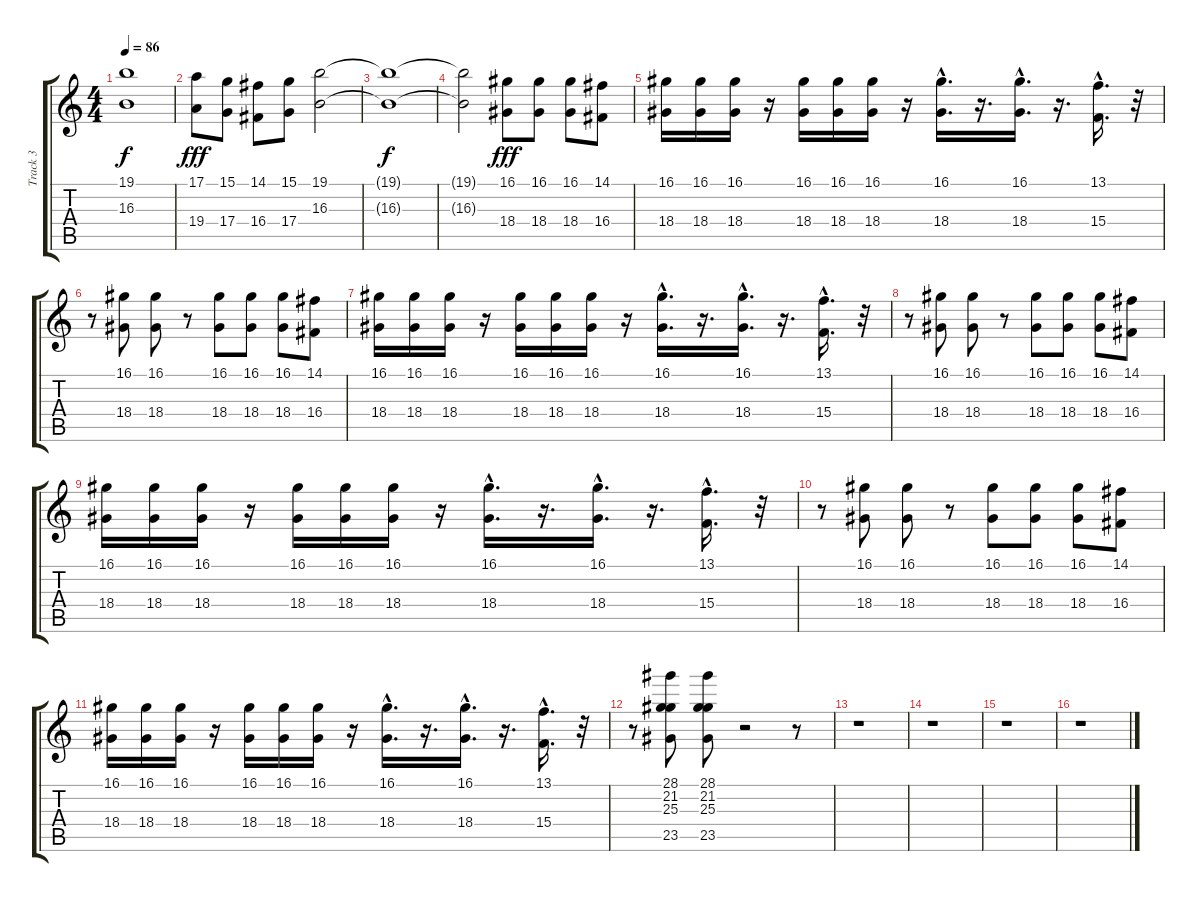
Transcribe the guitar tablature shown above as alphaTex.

\track ("Track 3" "Track 3") {instrument ocarina}
\staff {score tabs}
\tuning (E4 B3 G3 D3 A2 E2) {hide}
\ts (4 4)
\tempo 86
\clef g2
\ks c
(19.1{t} 16.3{t}).1{dy f} |
(17.1 19.4).8{dy fff} (15.1 17.4).8 (14.1 16.4).8 (15.1 17.4).8 (19.1 16.3).2 |
(19.1{t} 16.3{t}).1{dy f} |
(19.1{t} 16.3{t}).2 (16.1 18.4).8{dy fff} (16.1 18.4).8 (16.1 18.4).8 (14.1 16.4).8 |
(16.1 18.4).16 (16.1 18.4).16 (16.1 18.4).16 r.16 (16.1 18.4).16 (16.1 18.4).16 (16.1 18.4).16 r.16 (16.1{hac} 18.4{hac}).16{d} r.16{d} (16.1{hac} 18.4{hac}).16{d} r.16{d} (13.1{hac} 15.4{hac}).16{d} r.32 |
r.8 (16.1 18.4).8 (16.1 18.4).8 r.8 (16.1 18.4).8 (16.1 18.4).8 (16.1 18.4).8 (14.1 16.4).8 |
(16.1 18.4).16 (16.1 18.4).16 (16.1 18.4).16 r.16 (16.1 18.4).16 (16.1 18.4).16 (16.1 18.4).16 r.16 (16.1{hac} 18.4{hac}).16{d} r.16{d} (16.1{hac} 18.4{hac}).16{d} r.16{d} (13.1{hac} 15.4{hac}).16{d} r.32 |
r.8 (16.1 18.4).8 (16.1 18.4).8 r.8 (16.1 18.4).8 (16.1 18.4).8 (16.1 18.4).8 (14.1 16.4).8 |
(16.1 18.4).16 (16.1 18.4).16 (16.1 18.4).16 r.16 (16.1 18.4).16 (16.1 18.4).16 (16.1 18.4).16 r.16 (16.1{hac} 18.4{hac}).16{d} r.16{d} (16.1{hac} 18.4{hac}).16{d} r.16{d} (13.1{hac} 15.4{hac}).16{d} r.32 |
r.8 (16.1 18.4).8 (16.1 18.4).8 r.8 (16.1 18.4).8 (16.1 18.4).8 (16.1 18.4).8 (14.1 16.4).8 |
(16.1 18.4).16 (16.1 18.4).16 (16.1 18.4).16 r.16 (16.1 18.4).16 (16.1 18.4).16 (16.1 18.4).16 r.16 (16.1{hac} 18.4{hac}).16{d} r.16{d} (16.1{hac} 18.4{hac}).16{d} r.16{d} (13.1{hac} 15.4{hac}).16{d} r.32 |
r.8 (28.1 21.2 25.3 23.5).8 (28.1 21.2 25.3 23.5).8 r.2 r.8 |
r.1 |
r.1 |
r.1 |
r.1
